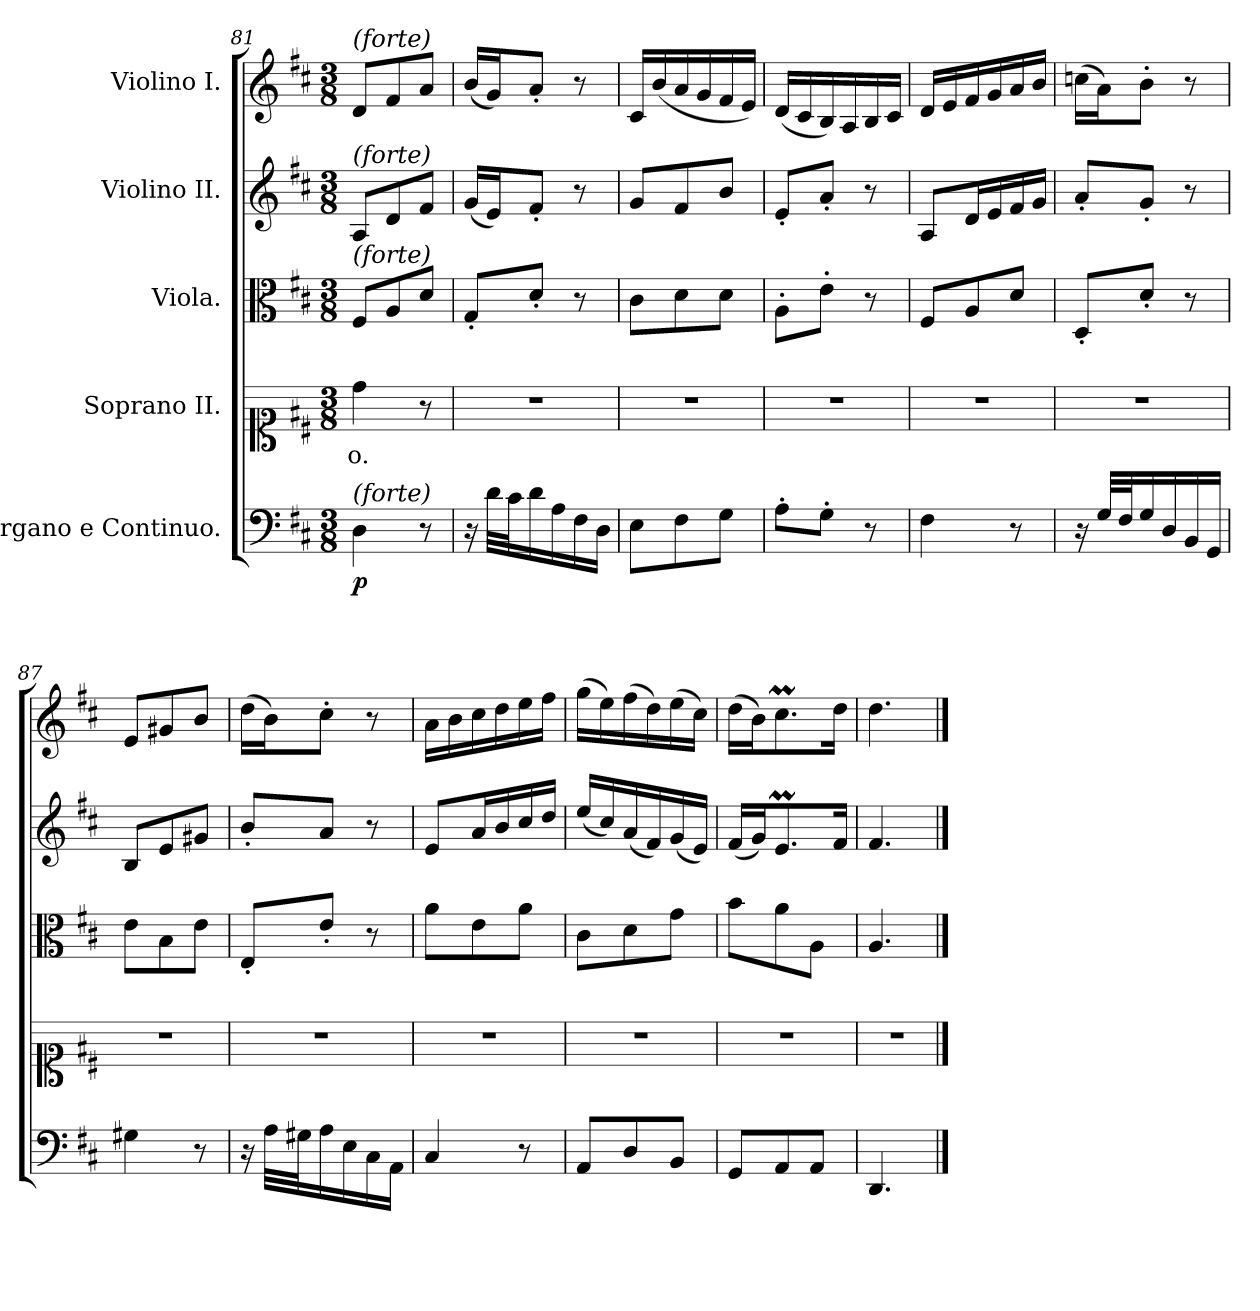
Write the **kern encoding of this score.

**kern	**dynam	**kern	**text	**kern	**kern	**kern
*part5	*part5	*part4	*part4	*part3	*part2	*part1
*staff5	*staff5	*staff4	*staff4	*staff3	*staff2	*staff1
*I"Organo e Continuo.	*	*I"Soprano II.	*	*I"Viola.	*I"Violino II.	*I"Violino I.
*clefF4	*	*clefC1	*	*clefC3	*clefG2	*clefG2
*k[f#c#]	*	*k[f#c#]	*	*k[f#c#]	*k[f#c#]	*k[f#c#]
*M3/8	*	*M3/8	*	*M3/8	*M3/8	*M3/8
=81	=81	=81	=81	=81	=81	=81
*^	*	*	*	*	*	*
!	!	!	!	!	!	!	!LO:TX:a:i:t=(forte)
!	!	!	!	!	!	!LO:TX:a:i:t=(forte)	!
!	!	!	!	!	!LO:TX:a:i:t=(forte)	!	!
!LO:TX:a:i:t=(forte)	!	!	!	!	!	!	!
!	!	!LO:DY:b	!	!LO:LY:b	!	!	!
4D\	4DD\yy	p	4dd\	-o.	8F#/L	8A/L	8d/L
.	.	.	.	.	8A/	8d/	8f#/
8r	8ryy	.	8r	.	8d/J	8f#/J	8a/J
=82	=82	=82	=82	=82	=82	=82	=82
16r	16ryy	.	4.r	.	8G'/L	(16g/LL	(16b/LL
32d\LLL	32D\LLLyy	.	.	.	.	16e/J)	16g/J)
32c#\J	32C#\Jyy	.	.	.	.	.	.
16d\	16D\yy	.	.	.	8d'/J	8f#'/J	8a'/J
16A\	16AA\yy	.	.	.	.	.	.
16F#\	16FF#\yy	.	.	.	8r	8r	8r
16D\JJ	16DD\JJyy	.	.	.	.	.	.
=83	=83	=83	=83	=83	=83	=83	=83
8E\L	8EE\Lyy	.	4.r	.	8c#\L	8g/L	16c#/LL
.	.	.	.	.	.	.	(16b/
8F#\	8FF#\yy	.	.	.	8d\	8f#/	16a/
.	.	.	.	.	.	.	16g/
8G\J	8GG\Jyy	.	.	.	8d\J	8b/J	16f#/
.	.	.	.	.	.	.	16e/JJ)
=84	=84	=84	=84	=84	=84	=84	=84
8A'\L	8AA'\Lyy	.	4.r	.	8A'\L	8e'/L	(16d/LL
.	.	.	.	.	.	.	16c#/
8G'\J	8GG'\Jyy	.	.	.	8e'\J	8a'/J	16B/)
.	.	.	.	.	.	.	16A/
8r	8ryy	.	.	.	8r	8r	16B/
.	.	.	.	.	.	.	16c#/JJ
!!LO:LB:g=z
=85	=85	=85	=85	=85	=85	=85	=85
4F#\	4FF#\yy	.	4.r	.	8F#/L	8A/L	16d/LL
.	.	.	.	.	.	.	16e/
.	.	.	.	.	8A/	16d/L	16f#/
.	.	.	.	.	.	16e/	16g/
8r	8ryy	.	.	.	8d/J	16f#/	16a/
.	.	.	.	.	.	16g/JJ	16b/JJ
=86	=86	=86	=86	=86	=86	=86	=86
16r	16ryy	.	4.r	.	8D'/L	8a'/L	(16ccn\LL
32G/LLL	32GG/LLLyy	.	.	.	.	.	16a\J)
32F#/J	32FF#/Jyy	.	.	.	.	.	.
16G/	16GG/yy	.	.	.	8d'/J	8g'/J	8b'\J
16D/	16DD/yy	.	.	.	.	.	.
16BB/	16BBB/yy	.	.	.	8r	8r	8r
16GG/JJ	16GGG/JJyy	.	.	.	.	.	.
=87	=87	=87	=87	=87	=87	=87	=87
4G#X\	4GG#X\yy	.	4.r	.	8e\L	8B/L	8e/L
.	.	.	.	.	8B\	8e/	8g#X/
8r	8ryy	.	.	.	8e\J	8g#X/J	8b/J
=88	=88	=88	=88	=88	=88	=88	=88
16r	16ryy	.	4.r	.	8E'/L	8b'/L	(16dd\LL
32A\LLL	32AA\LLLyy	.	.	.	.	.	16b\J)
32G#X\J	32GG#X\Jyy	.	.	.	.	.	.
16A\	16AA\yy	.	.	.	8e'/J	8a/J	8cc#'\J
16E\	16EE\yy	.	.	.	.	.	.
16C#\	16CC#\yy	.	.	.	8r	8r	8r
16AA\JJ	16AAA\JJyy	.	.	.	.	.	.
=89	=89	=89	=89	=89	=89	=89	=89
4C#/	4CC#/yy	.	4.r	.	8a\L	8e/L	16a\LL
.	.	.	.	.	.	.	16b\
.	.	.	.	.	8e\	16a/L	16cc#\
.	.	.	.	.	.	16b/	16dd\
8r	8ryy	.	.	.	8a\J	16cc#/	16ee\
.	.	.	.	.	.	16dd/JJ	16ff#\JJ
=90	=90	=90	=90	=90	=90	=90	=90
8AA/L	8AAA/Lyy	.	4.r	.	8c#\L	(16ee/LL	(16gg\LL
.	.	.	.	.	.	16cc#/)	16ee\)
8D/	8DD/yy	.	.	.	8d\	(16a/	(16ff#\
.	.	.	.	.	.	16f#/)	16dd\)
8BB/J	8BBB/Jyy	.	.	.	8g\J	(16g/	(16ee\
.	.	.	.	.	.	16e/JJ)	16cc#\JJ)
=91	=91	=91	=91	=91	=91	=91	=91
*	*	*	*	*	*	*	*MM50
8GG/L	8GGG/Lyy	.	4.r	.	8b\L	(16f#/LL	(16dd\LL
.	.	.	.	.	.	16g/J)	16b\J)
*	*	*	*	*	*	*	*MM45
8AA/	8AAA/yy	.	.	.	8a\	8.eM/	8.cc#m\
8AA/J	8AAA/Jyy	.	.	.	8A\J	.	.
*	*	*	*	*	*	*	*MM40
.	.	.	.	.	.	16f#/Jk	16dd\Jk
=92	=92	=92	=92	=92	=92	=92	=92
4.DD/	4.DDD/yy	.	4.r	.	4.A/	4.f#/	4.dd\
*v	*v	*	*	*	*	*	*
==	==	==	==	==	==	==
*-	*-	*-	*-	*-	*-	*-
